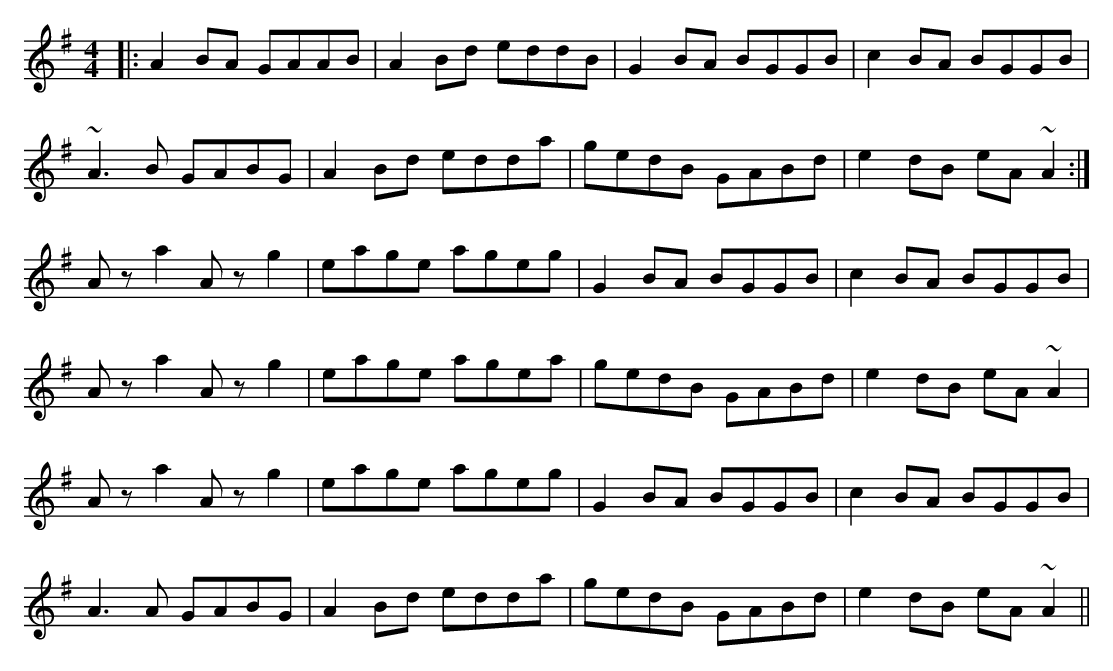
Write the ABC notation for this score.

X:1
M:4/4
K:Ador
|:A2BA GAAB|A2Bd eddB|G2BA BGGB|c2BA BGGB|
~A3B GABG|A2Bd edda|gedB GABd|e2dB eA~A2:|
Aza2 Azg2|eage ageg|G2BA BGGB|c2BA BGGB|
Aza2 Azg2|eage agea|gedB GABd|e2dB eA~A2|
Aza2 Azg2|eage ageg|G2BA BGGB|c2BA BGGB|
A3A GABG|A2Bd edda|gedB GABd|e2dB eA~A2||
